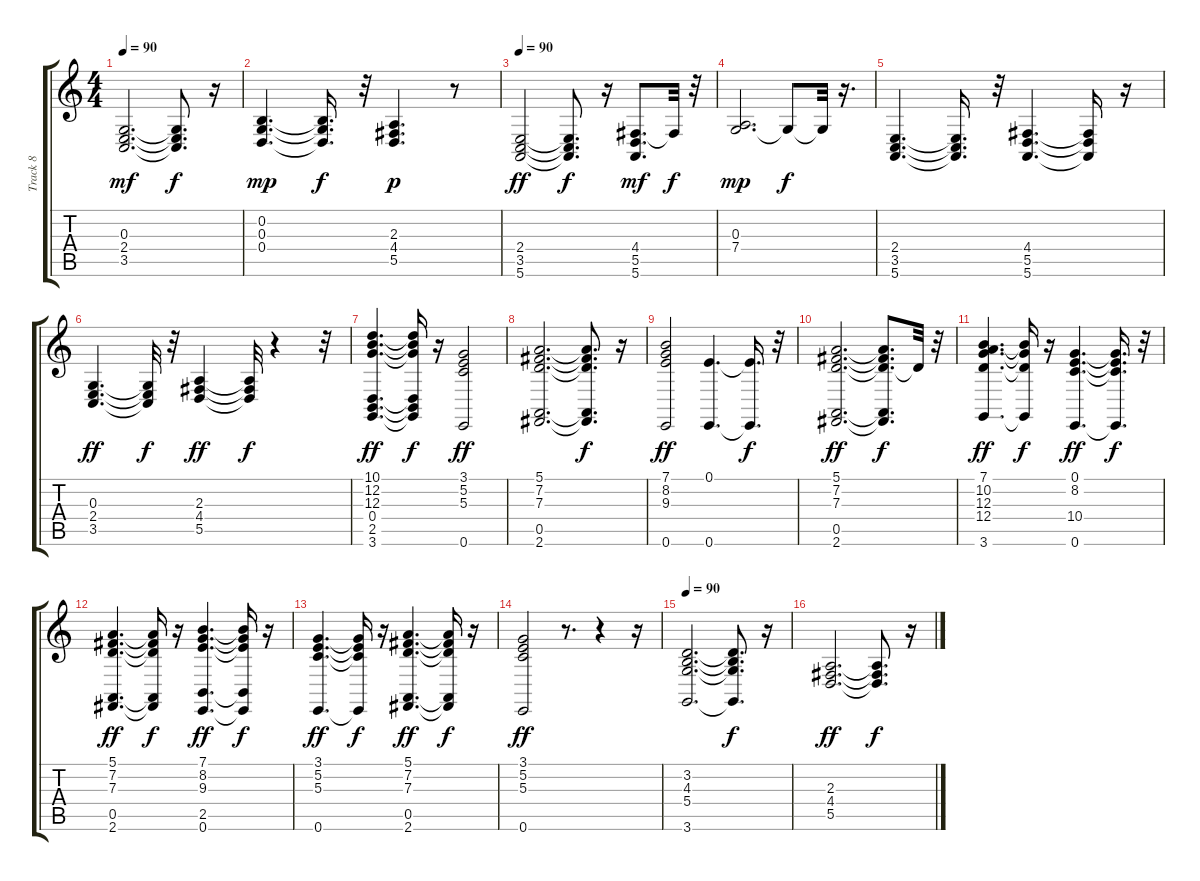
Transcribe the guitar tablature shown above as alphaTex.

\track ("Track 8" "Track 8") {instrument choiraahs}
\staff {score tabs}
\tuning (E4 B3 G3 D3 A2 E2) {hide}
\ts (4 4)
\tempo 90
\clef g2
\ks c
(0.3 2.4 3.5).2{d dy mf} (0.3{t} 2.4{t} 3.5{t}).8{d dy f} r.16 |
(0.2 0.3 0.4).4{d dy mp} (0.2{t} 0.3{t} 0.4{t}).16{d dy f} r.32 (2.3 4.4 5.5).4{d dy p} r.8 |
\tempo 90
(2.4 3.5 5.6).2{dy ff} (2.4{t} 3.5{t} 5.6{t}).8{d dy f} r.16 (4.4 5.5 5.6).8{d dy mf} 4.4{t}.32{dy f} r.32 |
(0.3 7.4).2{d dy mp} 0.3{t}.8{dy f} 0.3{t}.32 r.16{d} |
(2.4 3.5 5.6).4{d} (2.4{t} 3.5{t} 5.6{t}).16{d} r.32 (4.4 5.5 5.6).4{d} (4.4{t} 5.5{t} 5.6{t}).16 r.16 |
(0.3 2.4 3.5).4{d dy ff} (0.3{t} 2.4{t} 3.5{t}).32{dy f} r.32 (2.3 4.4 5.5).4{dy ff} (2.3{t} 4.4{t} 5.5{t}).32{dy f} r.4 r.32 |
(10.1 12.2 12.3 0.4 2.5 3.6).4{d dy ff} (10.1{t} 12.2{t} 12.3{t} 0.4{t} 2.5{t} 3.6{t}).16{dy f} r.16 (3.1 5.2 5.3 0.6).2{dy ff} |
(5.1 7.2 7.3 0.5 2.6).2{d} (5.1{t} 7.2{t} 7.3{t} 0.5{t} 2.6{t}).8{d dy f} r.16 |
(7.1 8.2 9.3 0.6).2{dy ff} (0.1 0.6).4{d} (0.1{t} 0.6{t}).16{d dy f} r.32 |
(5.1 7.2 7.3 0.5 2.6).2{d dy ff} (5.1{t} 7.2{t} 7.3{t} 0.5{t} 2.6{t}).8{d dy f} 7.3{t}.32 r.32 |
(7.1 10.2 12.3 12.4 3.6).4{d dy ff} (7.1{t} 12.3{t} 12.4{t} 3.6{t}).16{dy f} r.16 (0.1 8.2 10.4 0.6).4{d dy ff} (0.1{t} 8.2{t} 10.4{t} 0.6{t}).16{d dy f} r.32 |
(5.1 7.2 7.3 0.5 2.6).4{d dy ff} (5.1{t} 7.2{t} 7.3{t} 0.5{t} 2.6{t}).16{dy f} r.16 (7.1 8.2 9.3 2.5 0.6).4{d dy ff} (7.1{t} 8.2{t} 9.3{t} 2.5{t} 0.6{t}).16{dy f} r.16 |
(3.1 5.2 5.3 0.6).4{d dy ff} (3.1{t} 5.2{t} 5.3{t} 0.6{t}).16{dy f} r.16 (5.1 7.2 7.3 0.5 2.6).4{d dy ff} (5.1{t} 7.2{t} 7.3{t} 0.5{t} 2.6{t}).16{dy f} r.16 |
(3.1 5.2 5.3 0.6).2{dy ff} r.8{d} r.4 r.16 |
\tempo 90
(3.2 4.3 5.4 3.6).2{d} (3.2{t} 4.3{t} 5.4{t} 3.6{t}).8{d dy f} r.16 |
(2.3 4.4 5.5).2{d dy ff} (2.3{t} 4.4{t} 5.5{t}).8{d dy f} r.16
